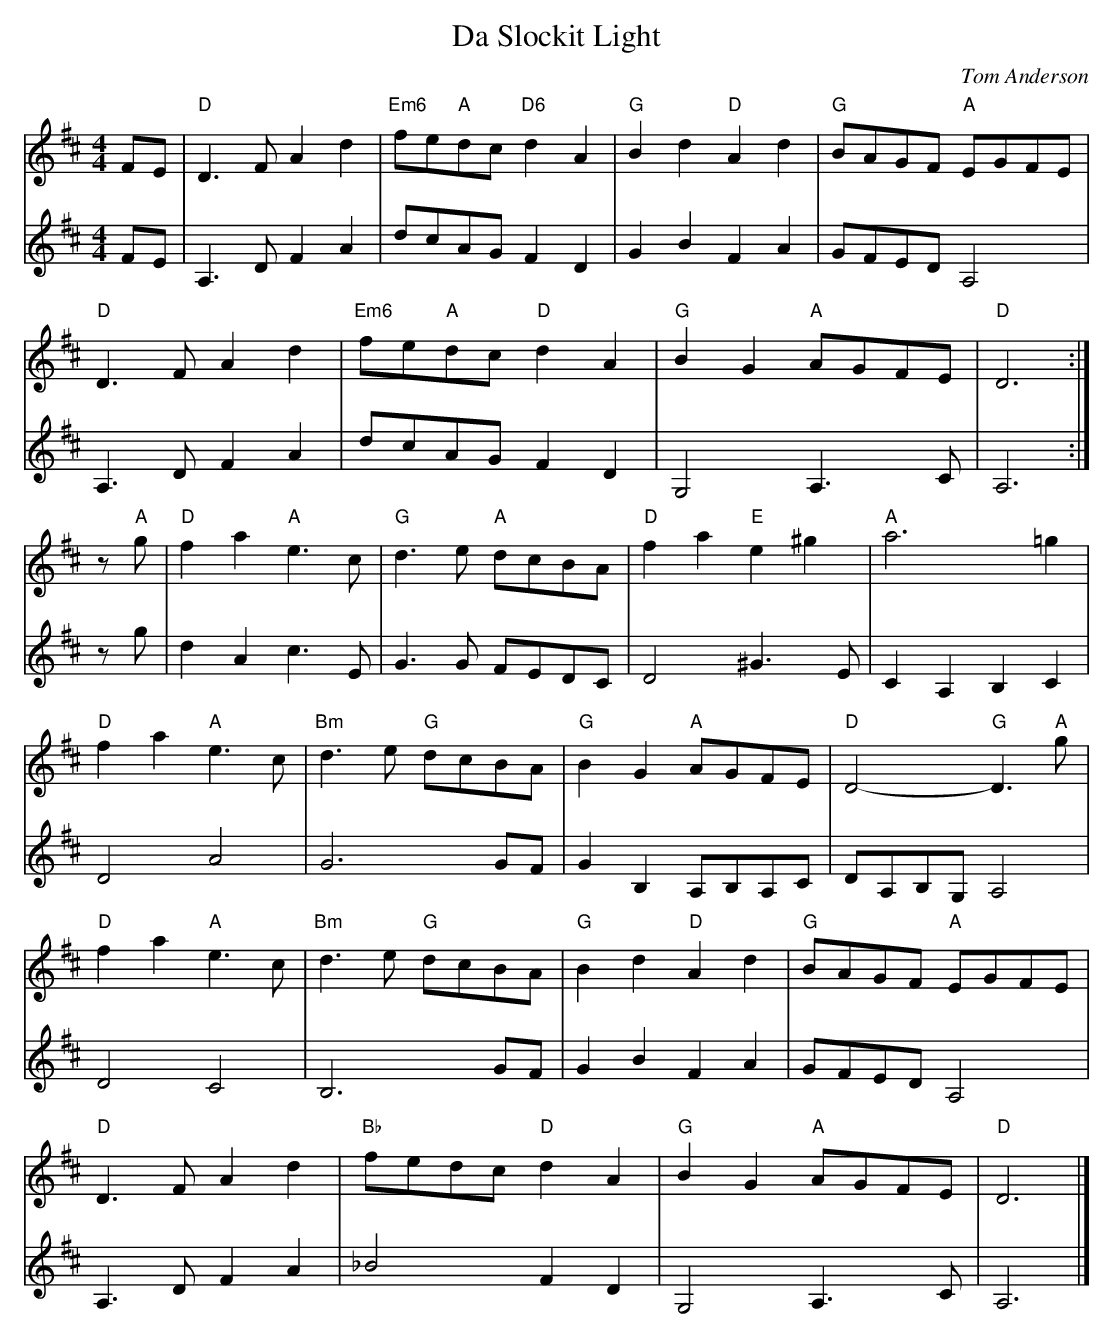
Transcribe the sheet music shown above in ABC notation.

X:1
T:Da Slockit Light
C:Tom Anderson
M:4/4
L:1/8
K:D major
V:1 clef=treble
FE | "D"D3 F A2 d2 | "Em6"fe"A"dc "D6"d2 A2 | "G"B2 d2 "D"A2 d2 | "G"BAGF "A"EGFE |
"D"D3 F A2 d2 | "Em6"fe"A"dc "D"d2 A2 | "G"B2 G2 "A"AGFE | "D"D6 :|
z "A"g | "D"f2 a2 "A"e3 c | "G"d3 e "A"dcBA | "D"f2 a2 "E"e2 ^g2 | "A"a6 =g2 |
"D"f2 a2 "A"e3 c | "Bm"d3 e "G"dcBA | "G"B2 G2 "A"AGFE | "D"D4-"G"D3 "A"g |
"D"f2 a2 "A"e3 c | "Bm"d3 e "G"dcBA | "G"B2 d2 "D"A2 d2 | "G"BAGF "A"EGFE |
"D"D3 F A2 d2 | "Bb"fedc "D"d2 A2 | "G"B2 G2 "A"AGFE | "D"D6 |]
V:2 clef=treble
FE | A,3 D F2 A2 | dcAG F2 D2 | G2 B2 F2 A2 | GFED A,4 |
A,3 D F2 A2 | dcAG F2 D2 | G,4 A,3 C | A,6 :|
z g | d2 A2 c3 E | G3 G FEDC | D4 ^G3 E | C2 A,2 B,2 C2 |
D4 A4 | G6 GF | G2 B,2 A,B,A,C | DA,B,G, A,4 |
D4 C4 | B,6 GF | G2 B2 F2 A2 | GFED A,4 |
A,3 D F2 A2 | _B4 F2 D2 | G,4 A,3 C | A,6 |]
